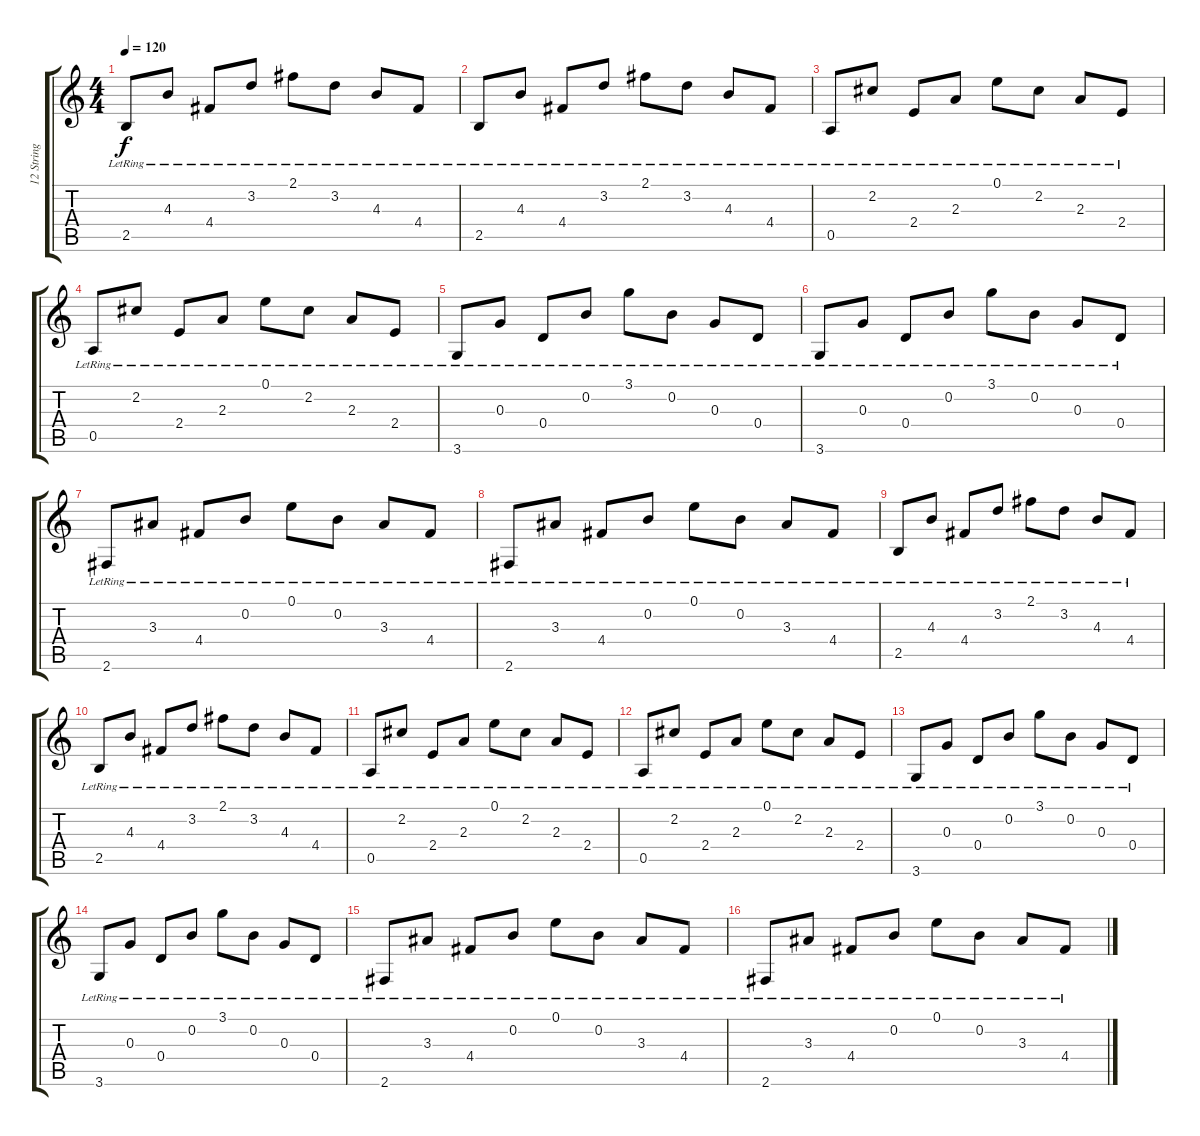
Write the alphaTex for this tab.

\track ("12 String" "12 String") {instrument acousticguitarsteel}
\staff {score tabs}
\tuning (E4 B3 G3 D3 A2 E2) {hide}
\ts (4 4)
\tempo 120
\clef g2
\ks c
2.5{lr}.8{dy f} 4.3{lr}.8 4.4{lr}.8 3.2{lr}.8 2.1{lr}.8 3.2{lr}.8 4.3{lr}.8 4.4{lr}.8 |
2.5{lr}.8 4.3{lr}.8 4.4{lr}.8 3.2{lr}.8 2.1{lr}.8 3.2{lr}.8 4.3{lr}.8 4.4{lr}.8 |
0.5{lr}.8 2.2{lr}.8 2.4{lr}.8 2.3{lr}.8 0.1{lr}.8 2.2{lr}.8 2.3{lr}.8 2.4{lr}.8 |
0.5{lr}.8 2.2{lr}.8 2.4{lr}.8 2.3{lr}.8 0.1{lr}.8 2.2{lr}.8 2.3{lr}.8 2.4{lr}.8 |
3.6{lr}.8 0.3{lr}.8 0.4{lr}.8 0.2{lr}.8 3.1{lr}.8 0.2{lr}.8 0.3{lr}.8 0.4{lr}.8 |
3.6{lr}.8 0.3{lr}.8 0.4{lr}.8 0.2{lr}.8 3.1{lr}.8 0.2{lr}.8 0.3{lr}.8 0.4{lr}.8 |
2.6{lr}.8 3.3{lr}.8 4.4{lr}.8 0.2{lr}.8 0.1{lr}.8 0.2{lr}.8 3.3{lr}.8 4.4{lr}.8 |
2.6{lr}.8 3.3{lr}.8 4.4{lr}.8 0.2{lr}.8 0.1{lr}.8 0.2{lr}.8 3.3{lr}.8 4.4{lr}.8 |
2.5{lr}.8 4.3{lr}.8 4.4{lr}.8 3.2{lr}.8 2.1{lr}.8 3.2{lr}.8 4.3{lr}.8 4.4{lr}.8 |
2.5{lr}.8 4.3{lr}.8 4.4{lr}.8 3.2{lr}.8 2.1{lr}.8 3.2{lr}.8 4.3{lr}.8 4.4{lr}.8 |
0.5{lr}.8 2.2{lr}.8 2.4{lr}.8 2.3{lr}.8 0.1{lr}.8 2.2{lr}.8 2.3{lr}.8 2.4{lr}.8 |
0.5{lr}.8 2.2{lr}.8 2.4{lr}.8 2.3{lr}.8 0.1{lr}.8 2.2{lr}.8 2.3{lr}.8 2.4{lr}.8 |
3.6{lr}.8 0.3{lr}.8 0.4{lr}.8 0.2{lr}.8 3.1{lr}.8 0.2{lr}.8 0.3{lr}.8 0.4{lr}.8 |
3.6{lr}.8 0.3{lr}.8 0.4{lr}.8 0.2{lr}.8 3.1{lr}.8 0.2{lr}.8 0.3{lr}.8 0.4{lr}.8 |
2.6{lr}.8 3.3{lr}.8 4.4{lr}.8 0.2{lr}.8 0.1{lr}.8 0.2{lr}.8 3.3{lr}.8 4.4{lr}.8 |
2.6{lr}.8 3.3{lr}.8 4.4{lr}.8 0.2{lr}.8 0.1{lr}.8 0.2{lr}.8 3.3{lr}.8 4.4{lr}.8
